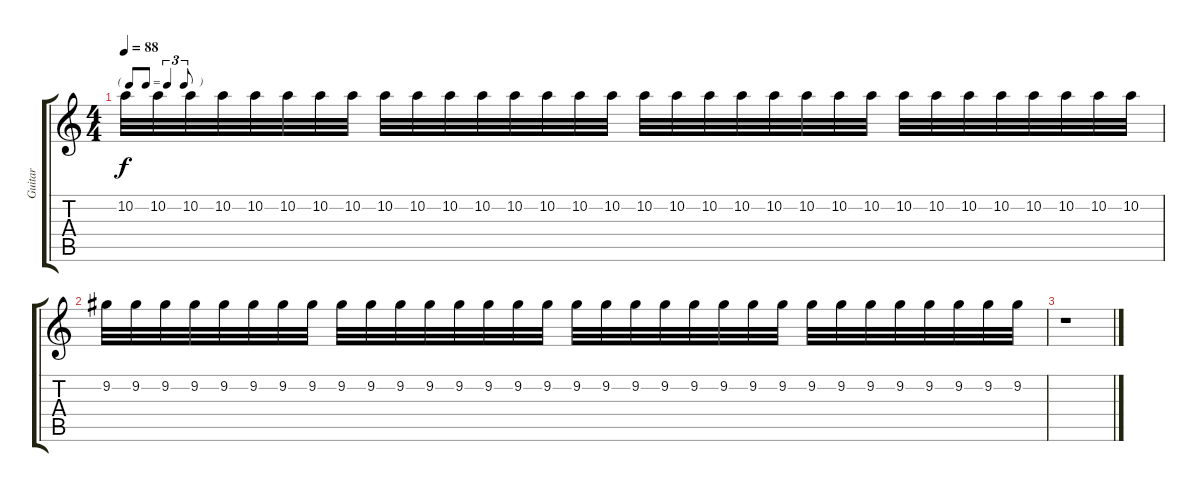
\track ("Guitar" "Guitar") {instrument distortionguitar}
\staff {score tabs}
\tuning (E4 B3 G3 D3 A2 E2) {hide}
\ts (4 4)
\tf triplet8th
\tempo 88
\clef g2
\ks c
10.2.32{dy f} 10.2.32 10.2.32 10.2.32 10.2.32 10.2.32 10.2.32 10.2.32 10.2.32 10.2.32 10.2.32 10.2.32 10.2.32 10.2.32 10.2.32 10.2.32 10.2.32 10.2.32 10.2.32 10.2.32 10.2.32 10.2.32 10.2.32 10.2.32 10.2.32 10.2.32 10.2.32 10.2.32 10.2.32 10.2.32 10.2.32 10.2.32 |
9.2.32 9.2.32 9.2.32 9.2.32 9.2.32 9.2.32 9.2.32 9.2.32 9.2.32 9.2.32 9.2.32 9.2.32 9.2.32 9.2.32 9.2.32 9.2.32 9.2.32 9.2.32 9.2.32 9.2.32 9.2.32 9.2.32 9.2.32 9.2.32 9.2.32 9.2.32 9.2.32 9.2.32 9.2.32 9.2.32 9.2.32 9.2.32 |
r.1
